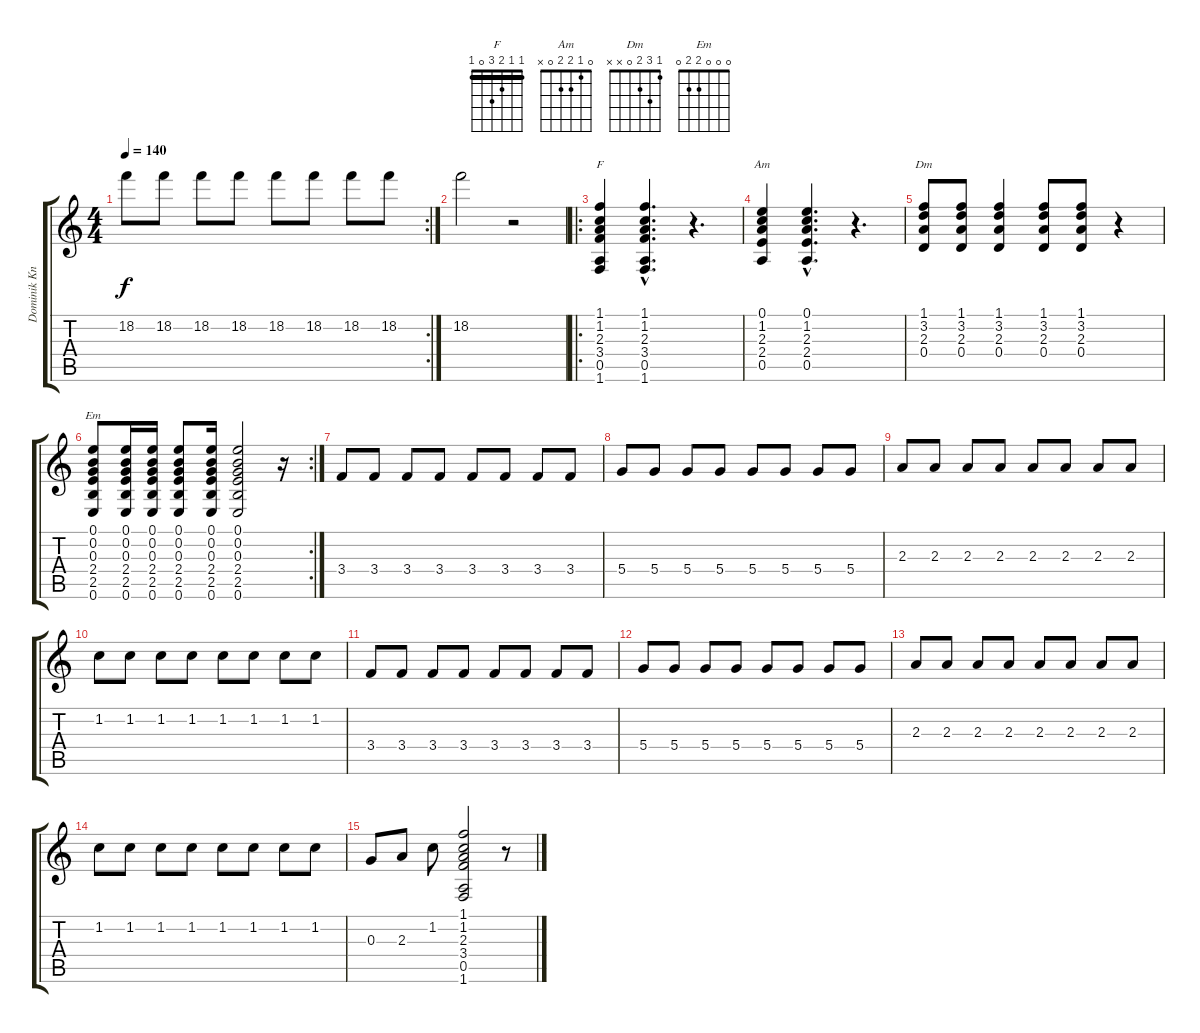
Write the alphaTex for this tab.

\track ("Dominik Knorr" "Dominik Kn") {instrument distortionguitar}
\staff {score tabs}
\tuning (E4 B3 G3 D3 A2 E2) {hide}
\chord ("F" 1 1 2 3 0 1) {barre 1}
\chord ("Am" 0 1 2 2 0 x)
\chord ("Dm" 1 3 2 0 x x)
\chord ("Em" 0 0 0 2 2 0)
\rc 2
\ts (4 4)
\tempo 140
\clef g2
\ks c
18.2.8{dy f} 18.2.8 18.2.8 18.2.8 18.2.8 18.2.8 18.2.8 18.2.8 |
18.2.2 r.2 |
\ro
(1.1 1.2 2.3 3.4 0.5 1.6).4{ch "F"} (1.1{hac} 1.2{hac} 2.3{hac} 3.4{hac} 0.5{hac} 1.6{hac}).4{d} r.4{d} |
(0.1 1.2 2.3 2.4 0.5).4{ch "Am"} (0.1{hac} 1.2{hac} 2.3{hac} 2.4{hac} 0.5{hac}).4{d} r.4{d} |
(1.1 3.2 2.3 0.4).8{ch "Dm"} (1.1 3.2 2.3 0.4).8 (1.1 3.2 2.3 0.4).4 (1.1 3.2 2.3 0.4).8 (1.1 3.2 2.3 0.4).8 r.4 |
\rc 2
(0.1 0.2 0.3 2.4 2.5 0.6).8{ch "Em"} (0.1 0.2 0.3 2.4 2.5 0.6).16 (0.1 0.2 0.3 2.4 2.5 0.6).16 (0.1 0.2 0.3 2.4 2.5 0.6).8 (0.1 0.2 0.3 2.4 2.5 0.6).16 (0.1 0.2 0.3 2.4 2.5 0.6).2 r.16 |
3.4.8 3.4.8 3.4.8 3.4.8 3.4.8 3.4.8 3.4.8 3.4.8 |
5.4.8 5.4.8 5.4.8 5.4.8 5.4.8 5.4.8 5.4.8 5.4.8 |
2.3.8 2.3.8 2.3.8 2.3.8 2.3.8 2.3.8 2.3.8 2.3.8 |
1.2.8 1.2.8 1.2.8 1.2.8 1.2.8 1.2.8 1.2.8 1.2.8 |
3.4.8 3.4.8 3.4.8 3.4.8 3.4.8 3.4.8 3.4.8 3.4.8 |
5.4.8 5.4.8 5.4.8 5.4.8 5.4.8 5.4.8 5.4.8 5.4.8 |
2.3.8 2.3.8 2.3.8 2.3.8 2.3.8 2.3.8 2.3.8 2.3.8 |
1.2.8 1.2.8 1.2.8 1.2.8 1.2.8 1.2.8 1.2.8 1.2.8 |
0.3.8 2.3.8 1.2.8 (1.1 1.2 2.3 3.4 0.5 1.6).2 r.8
